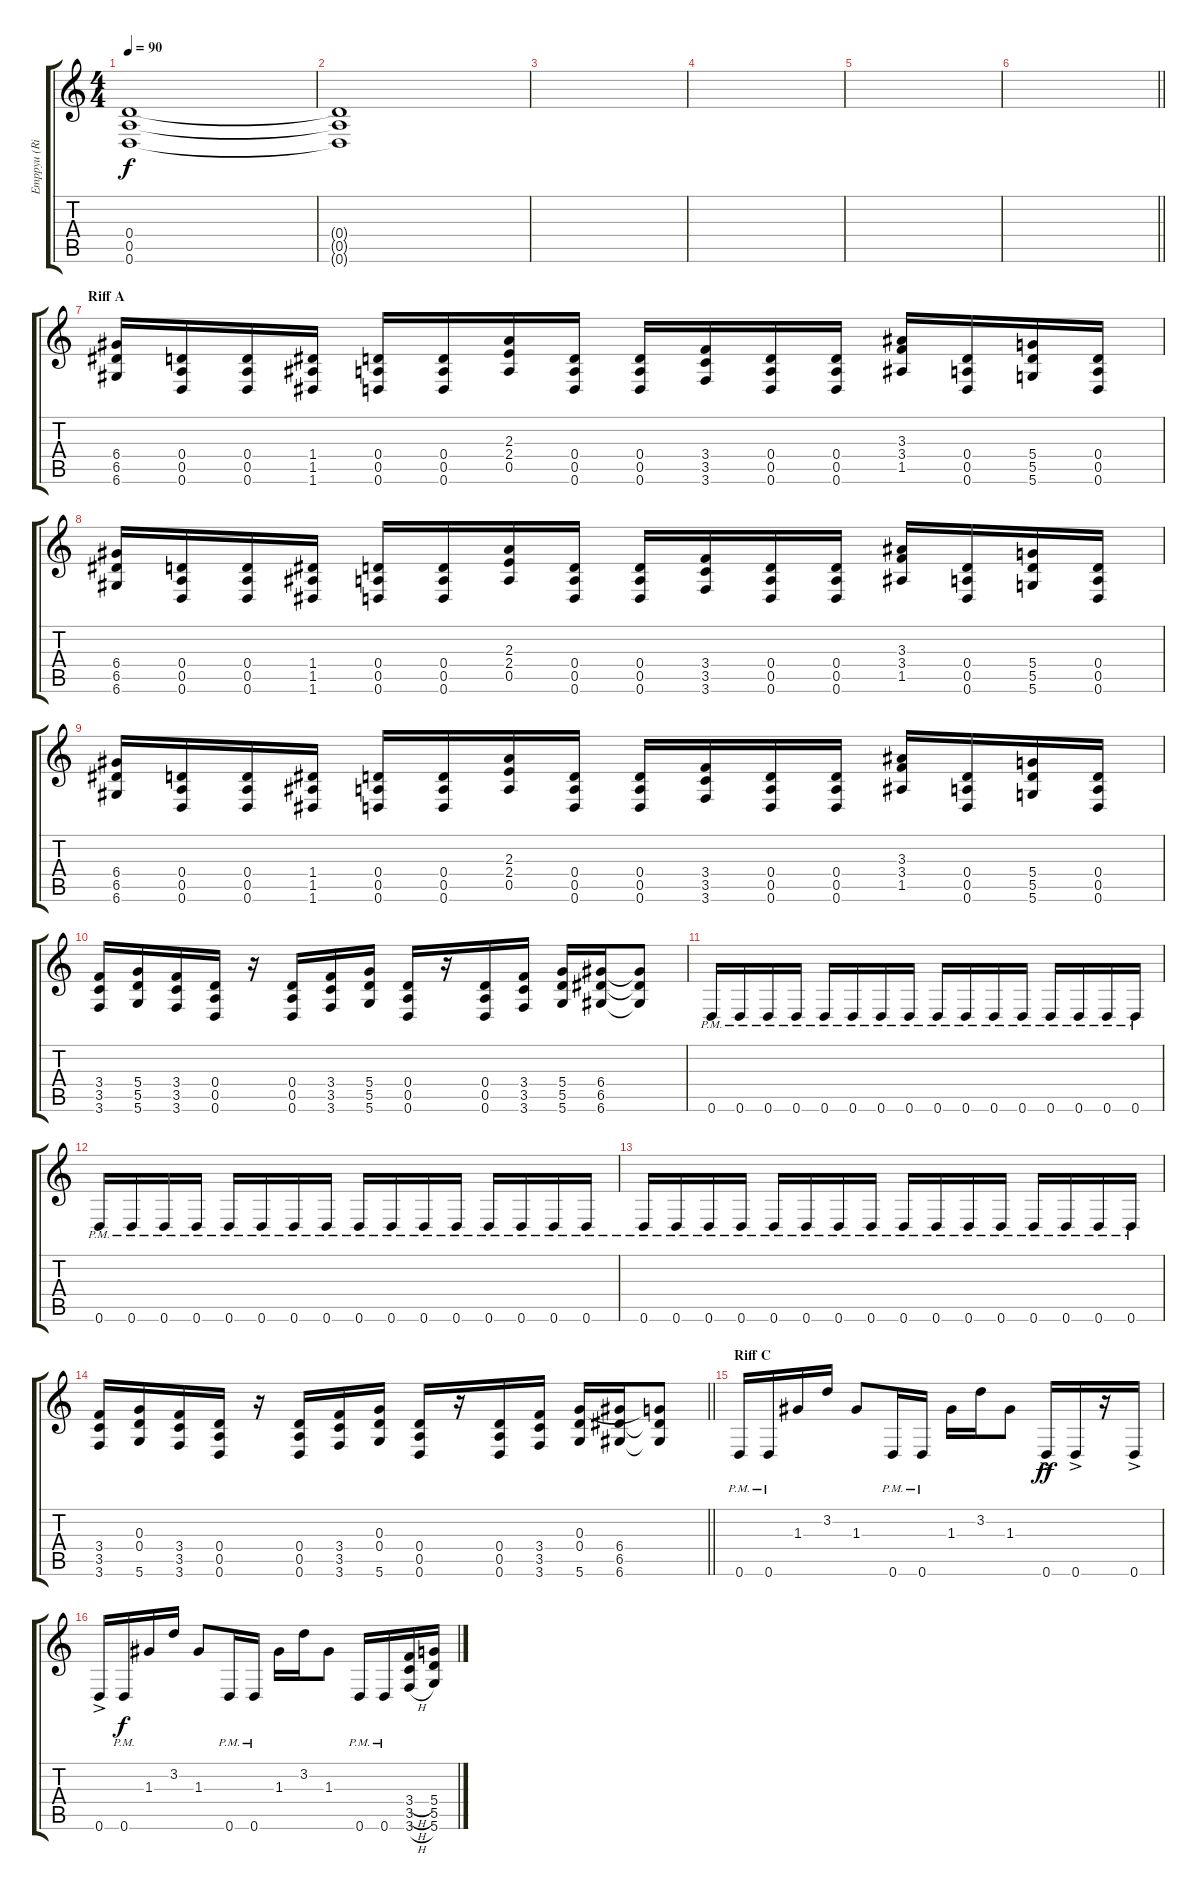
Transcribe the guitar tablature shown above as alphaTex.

\track ("Emppyu (Riff - DADGBE)" "Emppyu (Ri") {instrument distortionguitar}
\staff {score tabs}
\tuning (E4 B3 G3 D3 A2 D2) {hide}
\ts (4 4)
\tempo 90
\clef g2
\ks c
(0.4{t} 0.5{t} 0.6{t}).1{dy f} |
(0.4{t} 0.5{t} 0.6{t}).1 |
|
|
|
\barLineRight lightlight
|
\section ("" "Riff A")
(6.4 6.5 6.6).16 (0.4 0.5 0.6).16 (0.4 0.5 0.6).16 (1.4 1.5 1.6).16 (0.4 0.5 0.6).16 (0.4 0.5 0.6).16 (2.3 2.4 0.5).16 (0.4 0.5 0.6).16 (0.4 0.5 0.6).16 (3.4 3.5 3.6).16 (0.4 0.5 0.6).16 (0.4 0.5 0.6).16 (3.3 3.4 1.5).16 (0.4 0.5 0.6).16 (5.4 5.5 5.6).16 (0.4 0.5 0.6).16 |
(6.4 6.5 6.6).16 (0.4 0.5 0.6).16 (0.4 0.5 0.6).16 (1.4 1.5 1.6).16 (0.4 0.5 0.6).16 (0.4 0.5 0.6).16 (2.3 2.4 0.5).16 (0.4 0.5 0.6).16 (0.4 0.5 0.6).16 (3.4 3.5 3.6).16 (0.4 0.5 0.6).16 (0.4 0.5 0.6).16 (3.3 3.4 1.5).16 (0.4 0.5 0.6).16 (5.4 5.5 5.6).16 (0.4 0.5 0.6).16 |
(6.4 6.5 6.6).16 (0.4 0.5 0.6).16 (0.4 0.5 0.6).16 (1.4 1.5 1.6).16 (0.4 0.5 0.6).16 (0.4 0.5 0.6).16 (2.3 2.4 0.5).16 (0.4 0.5 0.6).16 (0.4 0.5 0.6).16 (3.4 3.5 3.6).16 (0.4 0.5 0.6).16 (0.4 0.5 0.6).16 (3.3 3.4 1.5).16 (0.4 0.5 0.6).16 (5.4 5.5 5.6).16 (0.4 0.5 0.6).16 |
(3.4 3.5 3.6).16 (5.4 5.5 5.6).16 (3.4 3.5 3.6).16 (0.4 0.5 0.6).16 r.16 (0.4 0.5 0.6).16 (3.4 3.5 3.6).16 (5.4 5.5 5.6).16 (0.4 0.5 0.6).16 r.16 (0.4 0.5 0.6).16 (3.4 3.5 3.6).16 (5.4 5.5 5.6).16 (6.4 6.5 6.6).16 (6.4{t} 6.5{t} 6.6{t}).8 |
0.6{pm}.16 0.6{pm}.16 0.6{pm}.16 0.6{pm}.16 0.6{pm}.16 0.6{pm}.16 0.6{pm}.16 0.6{pm}.16 0.6{pm}.16 0.6{pm}.16 0.6{pm}.16 0.6{pm}.16 0.6{pm}.16 0.6{pm}.16 0.6{pm}.16 0.6{pm}.16 |
0.6{pm}.16 0.6{pm}.16 0.6{pm}.16 0.6{pm}.16 0.6{pm}.16 0.6{pm}.16 0.6{pm}.16 0.6{pm}.16 0.6{pm}.16 0.6{pm}.16 0.6{pm}.16 0.6{pm}.16 0.6{pm}.16 0.6{pm}.16 0.6{pm}.16 0.6{pm}.16 |
0.6{pm}.16 0.6{pm}.16 0.6{pm}.16 0.6{pm}.16 0.6{pm}.16 0.6{pm}.16 0.6{pm}.16 0.6{pm}.16 0.6{pm}.16 0.6{pm}.16 0.6{pm}.16 0.6{pm}.16 0.6{pm}.16 0.6{pm}.16 0.6{pm}.16 0.6{pm}.16 |
\barLineRight lightlight
(3.4 3.5 3.6).16 (0.3 0.4 5.6).16 (3.4 3.5 3.6).16 (0.4 0.5 0.6).16 r.16 (0.4 0.5 0.6).16 (3.4 3.5 3.6).16 (0.3 0.4 5.6).16 (0.4 0.5 0.6).16 r.16 (0.4 0.5 0.6).16 (3.4 3.5 3.6).16 (0.3 0.4 5.6).16 (6.4 6.5 6.6).16 (0.3{t} 6.5{t} 6.6{t}).8 |
\section ("" "Riff C")
0.6{pm}.16 0.6{pm}.16 1.3.16 3.2.16 1.3.8 0.6{pm}.16 0.6{pm}.16 1.3.16 3.2.16 1.3.8 0.6{ac}.16{dy ff} 0.6{ac}.16 r.16 0.6{ac}.16 |
0.6{ac}.16 0.6{pm}.16{dy f} 1.3.16 3.2.16 1.3.8 0.6{pm}.16 0.6{pm}.16 1.3.16 3.2.16 1.3.8 0.6{pm}.16 0.6{pm}.16 (3.4{h} 3.5{h} 3.6{h}).16 (5.4 5.5 5.6).16
